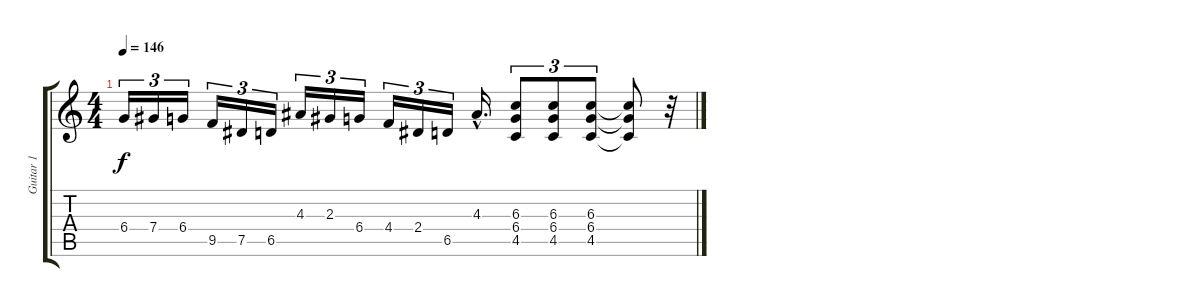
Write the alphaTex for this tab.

\track ("Guitar 1" "Guitar 1") {instrument distortionguitar}
\staff {score tabs}
\tuning (Eb4 Bb3 Gb3 Db3 Ab2 Eb2) {hide}
\ts (4 4)
\tempo 146
\clef g2
\ks c
6.4.16{tu (3 2) dy f} 7.4.16{tu (3 2)} 6.4.16{tu (3 2)} 9.5.16{tu (3 2)} 7.5.16{tu (3 2)} 6.5.16{tu (3 2)} 4.3.16{tu (3 2)} 2.3.16{tu (3 2)} 6.4.16{tu (3 2)} 4.4.16{tu (3 2)} 2.4.16{tu (3 2)} 6.5.16{tu (3 2)} 4.3{hac}.16{d} (6.3 6.4 4.5).8{tu (3 2)} (6.3 6.4 4.5).8{tu (3 2)} (6.3 6.4 4.5).8{tu (3 2)} (6.3{t} 6.4{t} 4.5{t}).8 r.32
